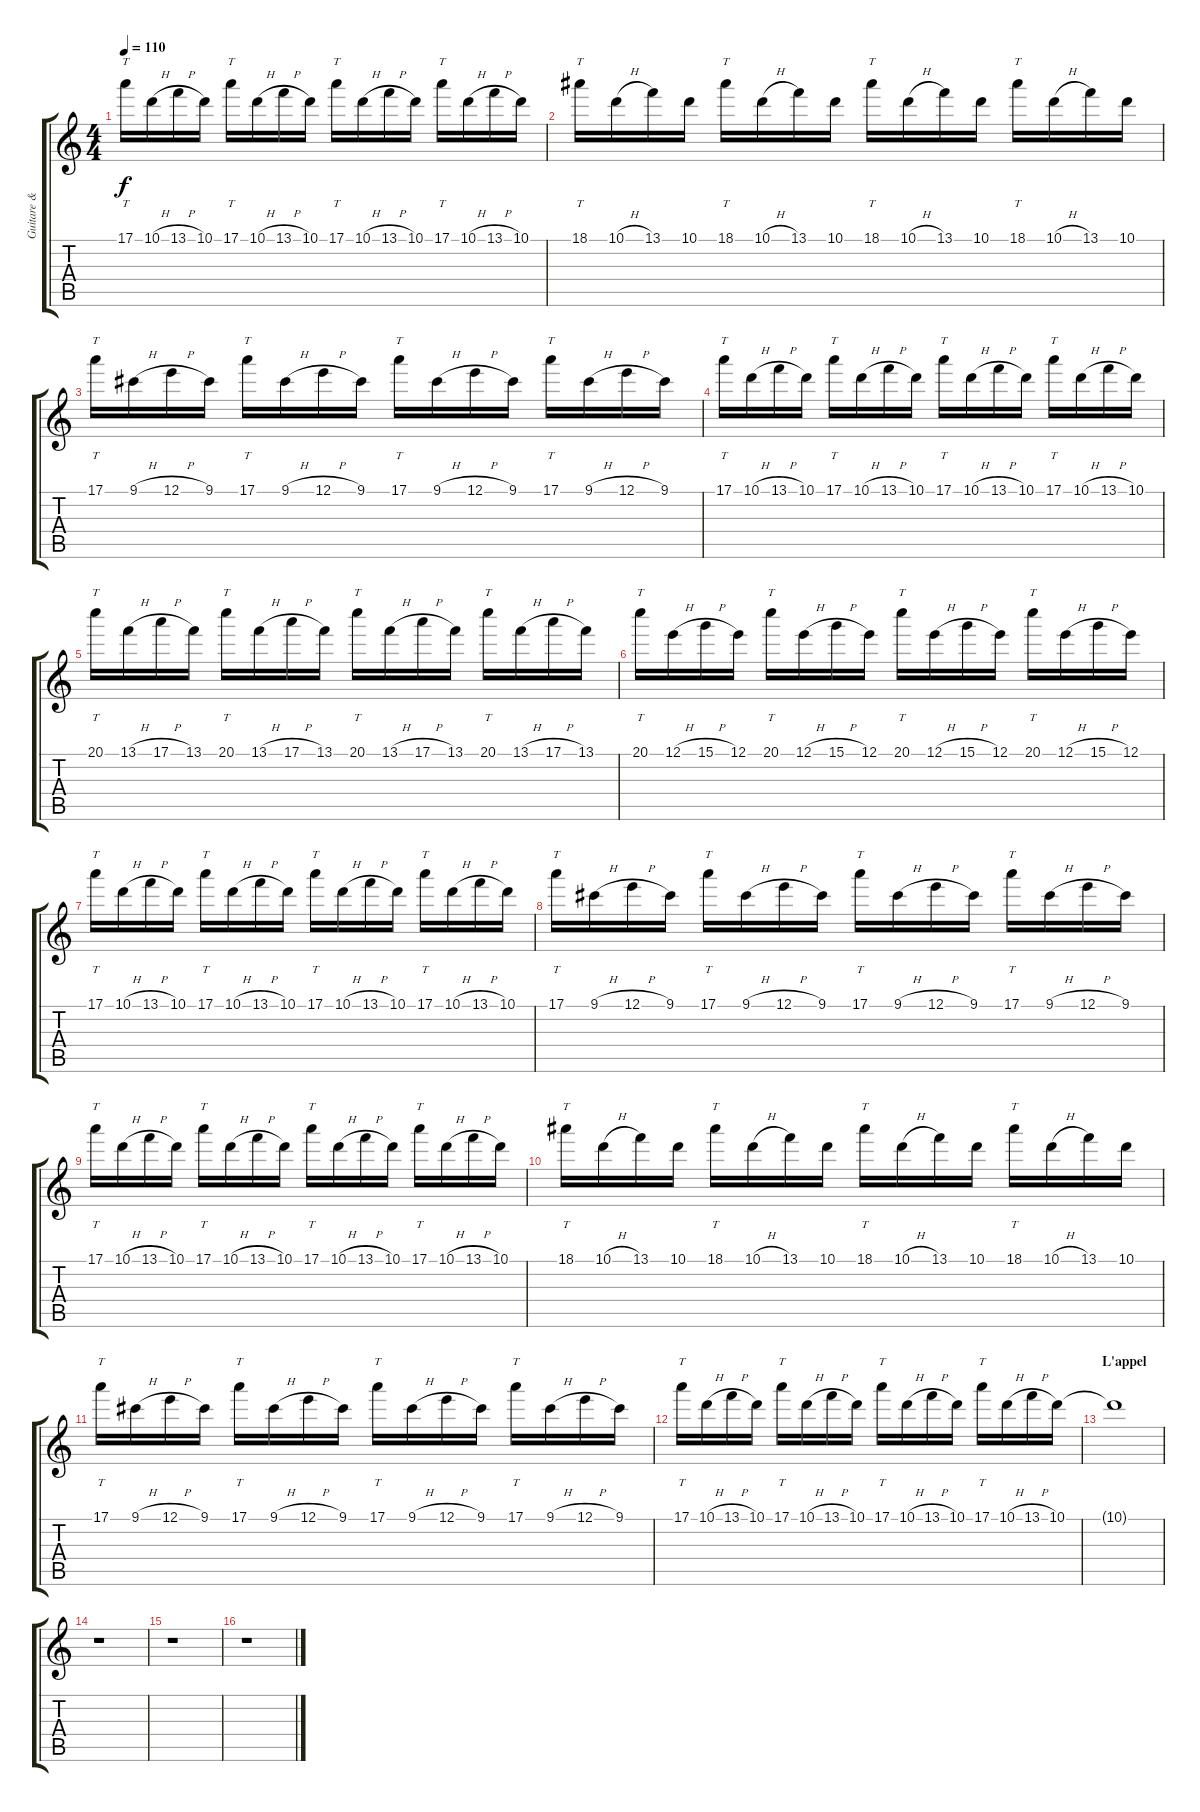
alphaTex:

\track ("Guitare & Cordes" "Guitare & ") {instrument distortionguitar}
\staff {score tabs}
\tuning (E4 B3 G3 D3 A2 E2) {hide}
\ts (4 4)
\tempo 110
\clef g2
\ks c
17.1.16{tt dy f} 10.1{h}.16 13.1{h}.16 10.1.16 17.1.16{tt} 10.1{h}.16 13.1{h}.16 10.1.16 17.1.16{tt} 10.1{h}.16 13.1{h}.16 10.1.16 17.1.16{tt} 10.1{h}.16 13.1{h}.16 10.1.16 |
18.1.16{tt} 10.1{h}.16 13.1.16 10.1.16 18.1.16{tt} 10.1{h}.16 13.1.16 10.1.16 18.1.16{tt} 10.1{h}.16 13.1.16 10.1.16 18.1.16{tt} 10.1{h}.16 13.1.16 10.1.16 |
17.1.16{tt} 9.1{h}.16 12.1{h}.16 9.1.16 17.1.16{tt} 9.1{h}.16 12.1{h}.16 9.1.16 17.1.16{tt} 9.1{h}.16 12.1{h}.16 9.1.16 17.1.16{tt} 9.1{h}.16 12.1{h}.16 9.1.16 |
17.1.16{tt} 10.1{h}.16 13.1{h}.16 10.1.16 17.1.16{tt} 10.1{h}.16 13.1{h}.16 10.1.16 17.1.16{tt} 10.1{h}.16 13.1{h}.16 10.1.16 17.1.16{tt} 10.1{h}.16 13.1{h}.16 10.1.16 |
20.1.16{tt} 13.1{h}.16 17.1{h}.16 13.1.16 20.1.16{tt} 13.1{h}.16 17.1{h}.16 13.1.16 20.1.16{tt} 13.1{h}.16 17.1{h}.16 13.1.16 20.1.16{tt} 13.1{h}.16 17.1{h}.16 13.1.16 |
20.1.16{tt} 12.1{h}.16 15.1{h}.16 12.1.16 20.1.16{tt} 12.1{h}.16 15.1{h}.16 12.1.16 20.1.16{tt} 12.1{h}.16 15.1{h}.16 12.1.16 20.1.16{tt} 12.1{h}.16 15.1{h}.16 12.1.16 |
17.1.16{tt} 10.1{h}.16 13.1{h}.16 10.1.16 17.1.16{tt} 10.1{h}.16 13.1{h}.16 10.1.16 17.1.16{tt} 10.1{h}.16 13.1{h}.16 10.1.16 17.1.16{tt} 10.1{h}.16 13.1{h}.16 10.1.16 |
17.1.16{tt} 9.1{h}.16 12.1{h}.16 9.1.16 17.1.16{tt} 9.1{h}.16 12.1{h}.16 9.1.16 17.1.16{tt} 9.1{h}.16 12.1{h}.16 9.1.16 17.1.16{tt} 9.1{h}.16 12.1{h}.16 9.1.16 |
17.1.16{tt} 10.1{h}.16 13.1{h}.16 10.1.16 17.1.16{tt} 10.1{h}.16 13.1{h}.16 10.1.16 17.1.16{tt} 10.1{h}.16 13.1{h}.16 10.1.16 17.1.16{tt} 10.1{h}.16 13.1{h}.16 10.1.16 |
18.1.16{tt} 10.1{h}.16 13.1.16 10.1.16 18.1.16{tt} 10.1{h}.16 13.1.16 10.1.16 18.1.16{tt} 10.1{h}.16 13.1.16 10.1.16 18.1.16{tt} 10.1{h}.16 13.1.16 10.1.16 |
17.1.16{tt} 9.1{h}.16 12.1{h}.16 9.1.16 17.1.16{tt} 9.1{h}.16 12.1{h}.16 9.1.16 17.1.16{tt} 9.1{h}.16 12.1{h}.16 9.1.16 17.1.16{tt} 9.1{h}.16 12.1{h}.16 9.1.16 |
17.1.16{tt} 10.1{h}.16 13.1{h}.16 10.1.16 17.1.16{tt} 10.1{h}.16 13.1{h}.16 10.1.16 17.1.16{tt} 10.1{h}.16 13.1{h}.16 10.1.16 17.1.16{tt} 10.1{h}.16 13.1{h}.16 10.1.16 |
\section ("" "L'appel")
10.1{t}.1{volume 0} |
r.1 |
r.1{volume 13} |
r.1
